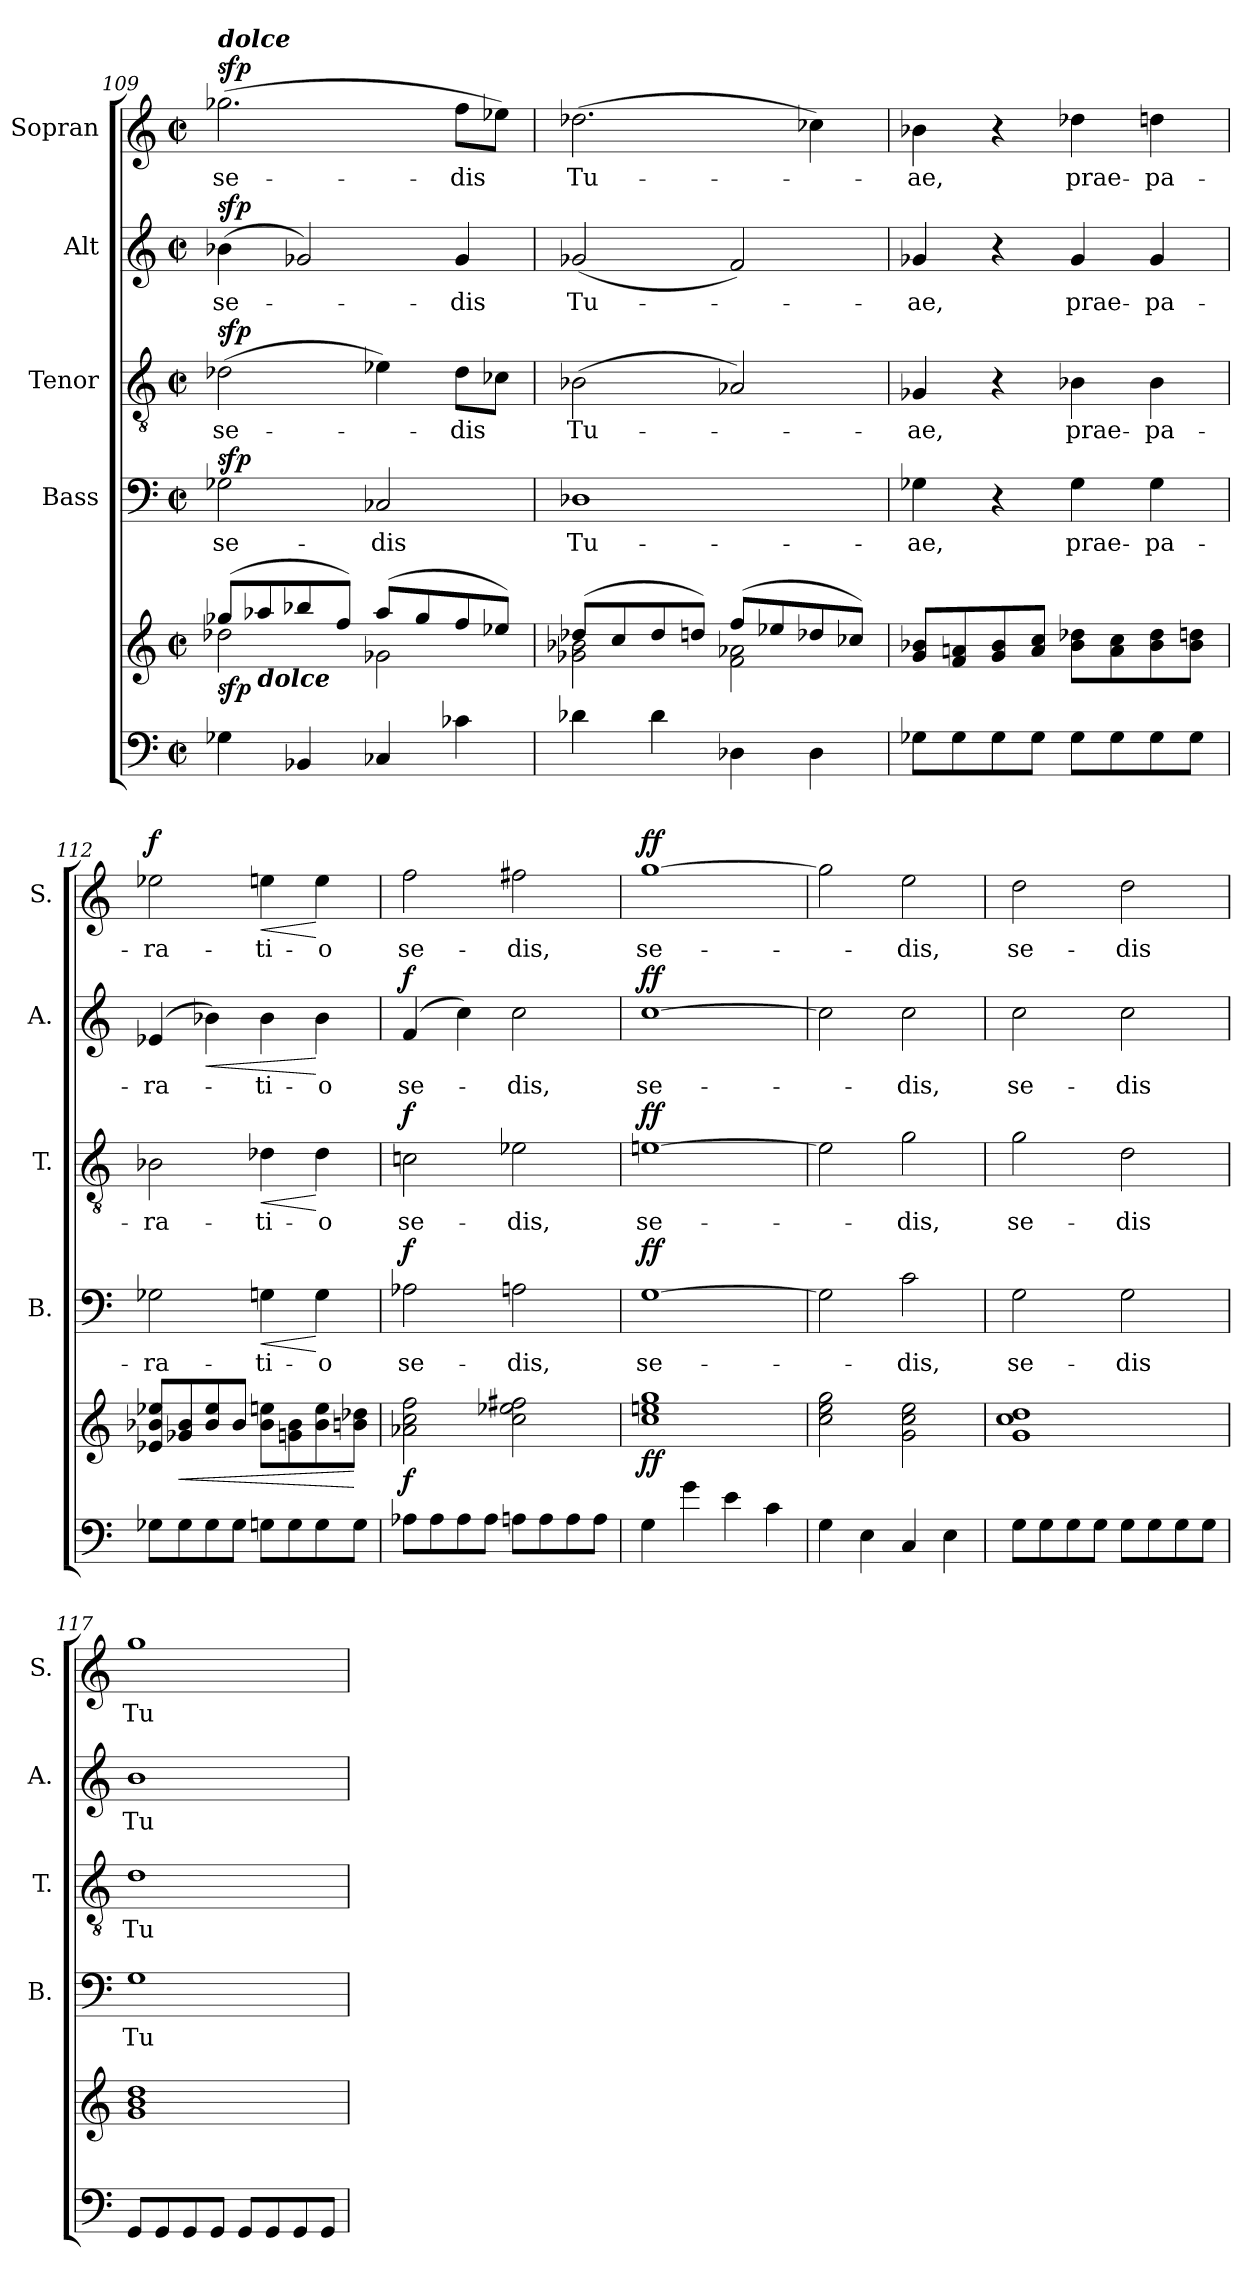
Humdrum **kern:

**kern	**kern	**dynam	**kern	**text	**dynam	**kern	**text	**dynam	**kern	**text	**dynam	**kern	**text	**dynam
*part5	*part5	*part5	*part4	*part4	*part4	*part3	*part3	*part3	*part2	*part2	*part2	*part1	*part1	*part1
*staff6	*staff5	*staff5/6	*staff4	*staff4	*staff4	*staff3	*staff3	*staff3	*staff2	*staff2	*staff2	*staff1	*staff1	*staff1
*	*	*	*I"Bass	*	*	*I"Tenor	*	*	*I"Alt	*	*	*I"Sopran	*	*
*	*	*	*I'B.	*	*	*I'T.	*	*	*I'A.	*	*	*I'S.	*	*
*clefF4	*clefG2	*	*clefF4	*	*	*clefGv2	*	*	*clefG2	*	*	*clefG2	*	*
*k[]	*k[]	*	*k[]	*	*	*k[]	*	*	*k[]	*	*	*k[]	*	*
*C:	*C:	*	*C:	*	*	*C:	*	*	*C:	*	*	*C:	*	*
*M2/2	*M2/2	*	*M2/2	*	*	*M2/2	*	*	*M2/2	*	*	*M2/2	*	*
*met(c|)	*met(c|)	*	*met(c|)	*	*	*met(c|)	*	*	*met(c|)	*	*	*met(c|)	*	*
=109	=109	=109	=109	=109	=109	=109	=109	=109	=109	=109	=109	=109	=109	=109
*	*^	*	*	*	*	*	*	*	*	*	*	*	*	*
!	!	!	!	!	!	!	!	!	!	!	!	!	!LO:TX:a:Bi:t=dolce	!	!
!	!	!	!LO:DY:b	!	!LO:LY:b	!LO:DY:a	!	!LO:LY:b	!LO:DY:a	!	!LO:LY:b	!LO:DY:a	!	!LO:LY:b	!LO:DY:a
4G-X\	(>8gg-X/L	2dd-X\	sfp	2G-X\	se-	sfp	(>2d-X\	se-	sfp	(>4b-X\	se-	sfp	(>2.gg-X\	se-	sfp
!	!LO:TX:b:Bi:t=dolce	!	!	!	!	!	!	!	!	!	!	!	!	!	!
.	8aa-X/	.	.	.	.	.	.	.	.	.	.	.	.	.	.
4BB-X/	8bb-X/	.	.	.	.	.	.	.	.	2g-X/)	.	.	.	.	.
.	8ff/J)	.	.	.	.	.	.	.	.	.	.	.	.	.	.
!	!	!	!	!	!LO:LY:b	!	!	!	!	!	!	!	!	!	!
4C-X/	(>8aa-/L	2g-X\	.	2C-X/	-dis	.	4e-X\)	.	.	.	.	.	.	.	.
.	8gg-/	.	.	.	.	.	.	.	.	.	.	.	.	.	.
!	!	!	!	!	!	!	!	!LO:LY:b	!	!	!LO:LY:b	!	!	!LO:LY:b	!
4c-X\	8ff/	.	.	.	.	.	8d-\L	-dis	.	4g-/	-dis	.	8ff\L	-dis	.
.	8ee-X/J)	.	.	.	.	.	8c-X\J	.	.	.	.	.	8ee-X\J)	.	.
=110	=110	=110	=110	=110	=110	=110	=110	=110	=110	=110	=110	=110	=110	=110	=110
!	!	!	!	!	!LO:LY:b	!	!	!LO:LY:b	!	!	!LO:LY:b	!	!	!LO:LY:b	!
4d-X\	(>8dd-X/L	2g-X\ 2b-X\	.	1D-X	Tu-	.	(>2B-X\	Tu-	.	(<2g-X/	Tu-	.	(>2.dd-X\	Tu-	.
.	8cc/	.	.	.	.	.	.	.	.	.	.	.	.	.	.
4d-\	8dd-/	.	.	.	.	.	.	.	.	.	.	.	.	.	.
.	8ddn/J)	.	.	.	.	.	.	.	.	.	.	.	.	.	.
4D-X\	(>8ff/L	2f\ 2a-X\	.	.	.	.	2A-X/)	.	.	2f/)	.	.	.	.	.
.	8ee-X/	.	.	.	.	.	.	.	.	.	.	.	.	.	.
4D-\	8dd-X/	.	.	.	.	.	.	.	.	.	.	.	4cc-X\)	.	.
.	8cc-X/J)	.	.	.	.	.	.	.	.	.	.	.	.	.	.
*	*v	*v	*	*	*	*	*	*	*	*	*	*	*	*	*
!!LO:LB:g=z
=111	=111	=111	=111	=111	=111	=111	=111	=111	=111	=111	=111	=111	=111	=111
!	!	!	!	!LO:LY:b	!	!	!LO:LY:b	!	!	!LO:LY:b	!	!	!LO:LY:b	!
8G-X\L	8g/ 8b-X/L	.	4G-X\	-ae,	.	4G-X/	-ae,	.	4g-X/	-ae,	.	4b-X\	-ae,	.
8G-\	8f/ 8an/	.	.	.	.	.	.	.	.	.	.	.	.	.
8G-\	8g/ 8b-/	.	4r	.	.	4r	.	.	4r	.	.	4r	.	.
8G-\J	8a/ 8cc/J	.	.	.	.	.	.	.	.	.	.	.	.	.
!	!	!	!	!LO:LY:b	!	!	!LO:LY:b	!	!	!LO:LY:b	!	!	!LO:LY:b	!
8G-\L	8b-\ 8dd-X\L	.	4G-\	prae-	.	4B-X\	prae-	.	4g-/	prae-	.	4dd-X\	prae-	.
8G-\	8a\ 8cc\	.	.	.	.	.	.	.	.	.	.	.	.	.
!	!	!	!	!LO:LY:b	!	!	!LO:LY:b	!	!	!LO:LY:b	!	!	!LO:LY:b	!
8G-\	8b-\ 8dd-\	.	4G-\	-pa-	.	4B-\	-pa-	.	4g-/	-pa-	.	4ddn\	-pa-	.
8G-\J	8b-\ 8ddn\J	.	.	.	.	.	.	.	.	.	.	.	.	.
=112	=112	=112	=112	=112	=112	=112	=112	=112	=112	=112	=112	=112	=112	=112
!	!	!	!	!LO:LY:b	!	!	!LO:LY:b	!	!	!LO:LY:b	!	!	!LO:LY:b	!LO:DY:a
8G-X\L	8e-X/ 8b-X/ 8ee-X/L	.	2G-X\	-ra-	.	2B-X\	-ra-	.	(4e-X/	-ra-	.	2ee-X\	-ra-	f
!	!	!LO:HP:b	!	!	!	!	!	!	!	!	!	!	!	!
8G-\	8g-X/ 8b-/	<	.	.	.	.	.	.	.	.	.	.	.	.
!	!	!	!	!	!	!	!	!	!	!	!LO:HP:b	!	!	!
8G-\	8b-/ 8ee-/	.	.	.	.	.	.	.	4b-X\)	.	<	.	.	.
8G-\J	8b-/J	.	.	.	.	.	.	.	.	.	.	.	.	.
!	!	!	!	!LO:LY:b	!LO:HP:b	!	!LO:LY:b	!LO:HP:b	!	!LO:LY:b	!	!	!LO:LY:b	!LO:HP:b
8Gn\L	8b-\ 8een\L	.	4Gn\	-ti-	<	4d-X\	-ti-	<	4b-\	-ti-	.	4een\	-ti-	<
8G\	8gn\ 8b-\	.	.	.	.	.	.	.	.	.	.	.	.	.
!	!	!	!	!LO:LY:b	!	!	!LO:LY:b	!	!	!LO:LY:b	!	!	!LO:LY:b	!
8G\	8b-\ 8ee\	.	4G\	-o	[	4d-\	-o	[	4b-\	-o	[	4ee\	-o	[
8G\J	8bn\ 8dd-X\J	[	.	.	.	.	.	.	.	.	.	.	.	.
=113	=113	=113	=113	=113	=113	=113	=113	=113	=113	=113	=113	=113	=113	=113
!	!	!LO:DY:b	!	!LO:LY:b	!LO:DY:a	!	!LO:LY:b	!LO:DY:a	!	!LO:LY:b	!LO:DY:a	!	!LO:LY:b	!
8A-X\L	2a-X\ 2cc\ 2ff\	f	2A-X\	se-	f	2cn\	se-	f	(4f/	se-	f	2ff\	se-	.
8A-\	.	.	.	.	.	.	.	.	.	.	.	.	.	.
8A-\	.	.	.	.	.	.	.	.	4cc\)	.	.	.	.	.
8A-\J	.	.	.	.	.	.	.	.	.	.	.	.	.	.
!	!	!	!	!LO:LY:b	!	!	!LO:LY:b	!	!	!LO:LY:b	!	!	!LO:LY:b	!
8An\L	2cc\ 2ee-X\ 2ff#X\	.	2An\	-dis,	.	2e-X\	-dis,	.	2cc\	-dis,	.	2ff#X\	-dis,	.
8A\	.	.	.	.	.	.	.	.	.	.	.	.	.	.
8A\	.	.	.	.	.	.	.	.	.	.	.	.	.	.
8A\J	.	.	.	.	.	.	.	.	.	.	.	.	.	.
!!LO:PB:g=z
=114	=114	=114	=114	=114	=114	=114	=114	=114	=114	=114	=114	=114	=114	=114
!	!	!LO:DY:b	!	!LO:LY:b	!LO:DY:a	!	!LO:LY:b	!LO:DY:a	!	!LO:LY:b	!LO:DY:a	!	!LO:LY:b	!LO:DY:a
4G\	1cc 1een 1gg	ff	[1G	se-	ff	[1en	se-	ff	[1cc	se-	ff	[1gg	se-	ff
4g\	.	.	.	.	.	.	.	.	.	.	.	.	.	.
4e\	.	.	.	.	.	.	.	.	.	.	.	.	.	.
4c\	.	.	.	.	.	.	.	.	.	.	.	.	.	.
=115	=115	=115	=115	=115	=115	=115	=115	=115	=115	=115	=115	=115	=115	=115
4G\	2cc\ 2ee\ 2gg\	.	2G\]	.	.	2e\]	.	.	2cc\]	.	.	2gg\]	.	.
4E\	.	.	.	.	.	.	.	.	.	.	.	.	.	.
!	!	!	!	!LO:LY:b	!	!	!LO:LY:b	!	!	!LO:LY:b	!	!	!LO:LY:b	!
4C/	2g\ 2cc\ 2ee\	.	2c\	-dis,	.	2g\	-dis,	.	2cc\	-dis,	.	2ee\	-dis,	.
4E\	.	.	.	.	.	.	.	.	.	.	.	.	.	.
=116	=116	=116	=116	=116	=116	=116	=116	=116	=116	=116	=116	=116	=116	=116
!	!	!	!	!LO:LY:b	!	!	!LO:LY:b	!	!	!LO:LY:b	!	!	!LO:LY:b	!
8G\L	1g 1cc 1dd	.	2G\	se-	.	2g\	se-	.	2cc\	se-	.	2dd\	se-	.
8G\	.	.	.	.	.	.	.	.	.	.	.	.	.	.
8G\	.	.	.	.	.	.	.	.	.	.	.	.	.	.
8G\J	.	.	.	.	.	.	.	.	.	.	.	.	.	.
!	!	!	!	!LO:LY:b	!	!	!LO:LY:b	!	!	!LO:LY:b	!	!	!LO:LY:b	!
8G\L	.	.	2G\	-dis	.	2d\	-dis	.	2cc\	-dis	.	2dd\	-dis	.
8G\	.	.	.	.	.	.	.	.	.	.	.	.	.	.
8G\	.	.	.	.	.	.	.	.	.	.	.	.	.	.
8G\J	.	.	.	.	.	.	.	.	.	.	.	.	.	.
=117	=117	=117	=117	=117	=117	=117	=117	=117	=117	=117	=117	=117	=117	=117
!	!	!	!	!LO:LY:b	!	!	!LO:LY:b	!	!	!LO:LY:b	!	!	!LO:LY:b	!
8GG/L	1g 1b 1dd	.	1G	Tu-	.	1d	Tu-	.	1b	Tu-	.	1gg	Tu-	.
8GG/	.	.	.	.	.	.	.	.	.	.	.	.	.	.
8GG/	.	.	.	.	.	.	.	.	.	.	.	.	.	.
8GG/J	.	.	.	.	.	.	.	.	.	.	.	.	.	.
8GG/L	.	.	.	.	.	.	.	.	.	.	.	.	.	.
8GG/	.	.	.	.	.	.	.	.	.	.	.	.	.	.
8GG/	.	.	.	.	.	.	.	.	.	.	.	.	.	.
8GG/J	.	.	.	.	.	.	.	.	.	.	.	.	.	.
=	=	=	=	=	=	=	=	=	=	=	=	=	=	=
*-	*-	*-	*-	*-	*-	*-	*-	*-	*-	*-	*-	*-	*-	*-
